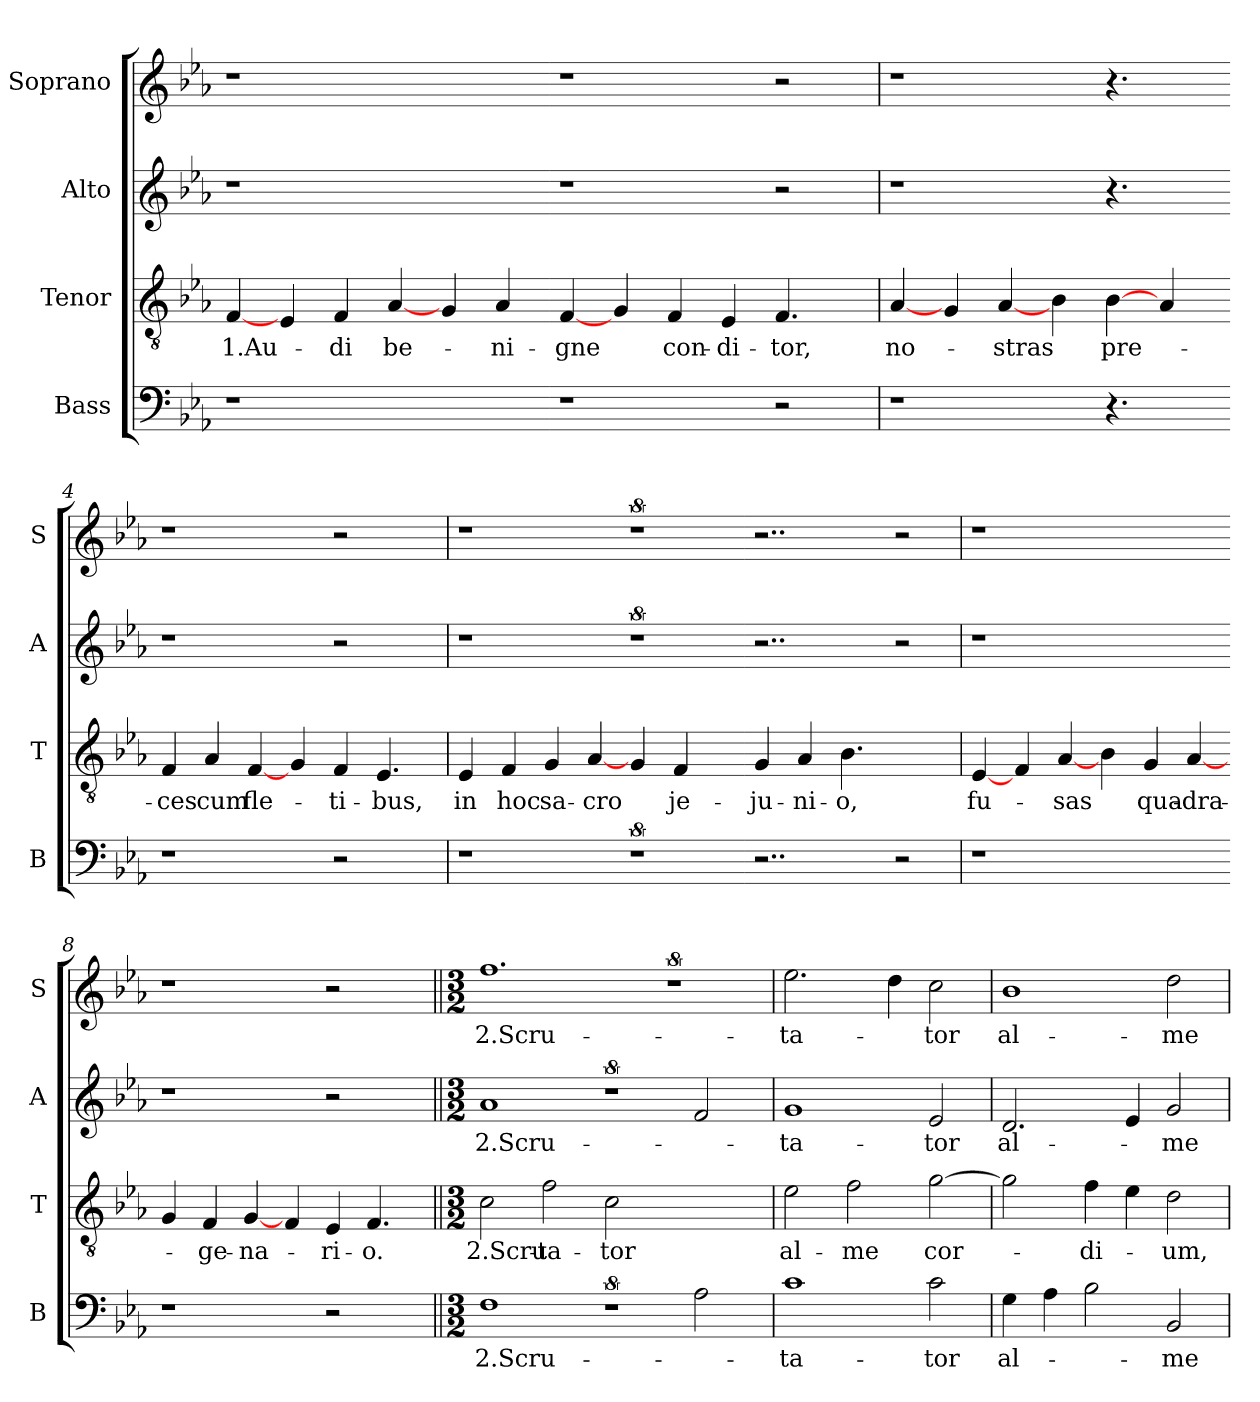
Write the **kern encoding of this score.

**kern	**text	**kern	**text	**kern	**text	**kern	**text
*part4	*part4	*part3	*part3	*part2	*part2	*part1	*part1
*staff4	*staff4	*staff3	*staff3	*staff2	*staff2	*staff1	*staff1
*I"Bass	*	*I"Tenor	*	*I"Alto	*	*I"Soprano	*
*I'B	*	*I'T	*	*I'A	*	*I'S	*
*clefF4	*	*clefGv2	*	*clefG2	*	*clefG2	*
*k[b-e-a-]	*	*k[b-e-a-]	*	*k[b-e-a-]	*	*k[b-e-a-]	*
*c:	*	*c:	*	*c:	*	*c:	*
=1	=1	=1	=1	=1	=1	=1	=1
1r	.	[4F	1.Au-	1r	.	1r	.
.	.	4E-	.	.	.	.	.
.	.	4F	-di	.	.	.	.
.	.	[4A-	be-	.	.	.	.
2ryy	.	4G	.	2ryy	.	2ryy	.
.	.	4A-	-ni-	.	.	.	.
=2-	=2-	=2-	=2-	=2-	=2-	=2-	=2-
1r	.	[4F	-gne	1r	.	1r	.
.	.	4G	.	.	.	.	.
.	.	4F	con-	.	.	.	.
.	.	4E-	-di-	.	.	.	.
2r	.	4.F	-tor,	2r	.	2r	.
.	.	8ryy	.	.	.	.	.
=3	=3	=3	=3	=3	=3	=3	=3
1r	.	[4A-	no-	1r	.	1r	.
.	.	4G	.	.	.	.	.
.	.	[4A-	-stras	.	.	.	.
.	.	4B-	.	.	.	.	.
4.r	.	[4B-	pre-	4.r	.	4.r	.
.	.	4A-	.	.	.	.	.
8ryy	.	.	.	8ryy	.	8ryy	.
=4-	=4-	=4-	=4-	=4-	=4-	=4-	=4-
1r	.	4F	-ces	1r	.	1r	.
.	.	4A-	cum	.	.	.	.
.	.	[4F	fle-	.	.	.	.
.	.	4G	.	.	.	.	.
2r	.	4F	-ti-	2r	.	2r	.
.	.	4.E-	-bus,	.	.	.	.
8ryy	.	.	.	8ryy	.	8ryy	.
!!LO:LB:g=z
=5	=5	=5	=5	=5	=5	=5	=5
1r	.	4E-	in	1r	.	1r	.
.	.	4F	hoc	.	.	.	.
.	.	4G	sa-	.	.	.	.
.	.	[4A-	-cro	.	.	.	.
8%5r	.	4G	.	8%5r	.	8%5r	.
.	.	4F	je-	.	.	.	.
.	.	8ryy	.	.	.	.	.
=6-	=6-	=6-	=6-	=6-	=6-	=6-	=6-
2..r	.	4G	-ju-	2..r	.	2..r	.
.	.	4A-	-ni-	.	.	.	.
.	.	4.B-	-o,	.	.	.	.
2r	.	2ryy	.	2r	.	2r	.
=7	=7	=7	=7	=7	=7	=7	=7
1r	.	[4E-	fu-	1r	.	1r	.
.	.	4F	.	.	.	.	.
.	.	[4A-	-sas	.	.	.	.
.	.	4B-	.	.	.	.	.
2ryy	.	4G	qua-	2ryy	.	2ryy	.
.	.	[4A-	-dra-	.	.	.	.
=8-	=8-	=8-	=8-	=8-	=8-	=8-	=8-
1r	.	4G	.	1r	.	1r	.
.	.	4F	-ge-	.	.	.	.
.	.	[4G	-na-	.	.	.	.
.	.	4F	.	.	.	.	.
2r	.	4E-	-ri-	2r	.	2r	.
.	.	4.F	-o.	.	.	.	.
8ryy	.	.	.	8ryy	.	8ryy	.
!!LO:LB:g=z
=9||	=9||	=9||	=9||	=9||	=9||	=9||	=9||
*M3/2	*	*M3/2	*	*M3/2	*	*M3/2	*
1F	2.Scru-	2c\	2.Scru-	1a-	2.Scru-	1.ff	2.Scru-
.	.	2f\	-ta-	.	.	.	.
8%5r	.	2c\	-tor	8%5r	.	.	.
.	.	2ryy	.	.	.	8%5r	.
2A-\	.	.	.	2f/	.	.	.
.	.	8ryy	.	.	.	.	.
=10	=10	=10	=10	=10	=10	=10	=10
1c	-ta-	2e-\	al-	1g	-ta-	2.ee-\	-ta-
.	.	2f\	-me	.	.	.	.
.	.	.	.	.	.	4dd\	.
2c\	-tor	[2g\	cor-	2e-/	-tor	2cc\	-tor
=11	=11	=11	=11	=11	=11	=11	=11
4G\	al-	2g\]	.	2.d/	al-	1b-	al-
4A-\	.	.	.	.	.	.	.
2B-\	.	4f\	-di-	.	.	.	.
.	.	4e-\	.	4e-/	.	.	.
2BB-/	-me	2d\	-um,	2g/	-me	2dd\	-me
=	=	=	=	=	=	=	=
*-	*-	*-	*-	*-	*-	*-	*-
